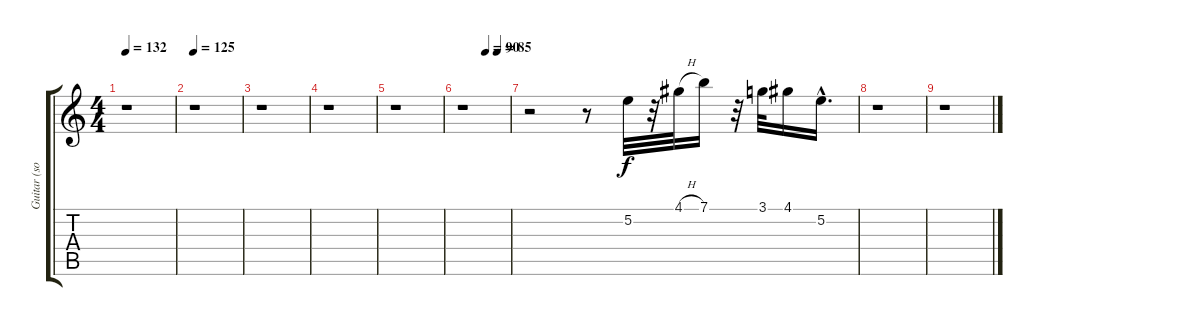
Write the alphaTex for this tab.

\track ("Guitar (solo)" "Guitar (so") {instrument acousticguitarnylon}
\staff {score tabs}
\tuning (E4 B3 G3 D3 A2 E2) {hide}
\ts (4 4)
\tempo 132
\clef g2
\ks c
r.1{dy f} |
\tempo 125
r.1 |
r.1 |
r.1 |
r.1 |
\tempo (90 0.5)
\tempo (85 0.75)
r.1 |
r.2 r.8 5.2.32 r.32 4.1{h}.32 7.1.16 r.32 3.1.32 4.1.16 5.2{hac}.16{d} |
r.1 |
r.1
